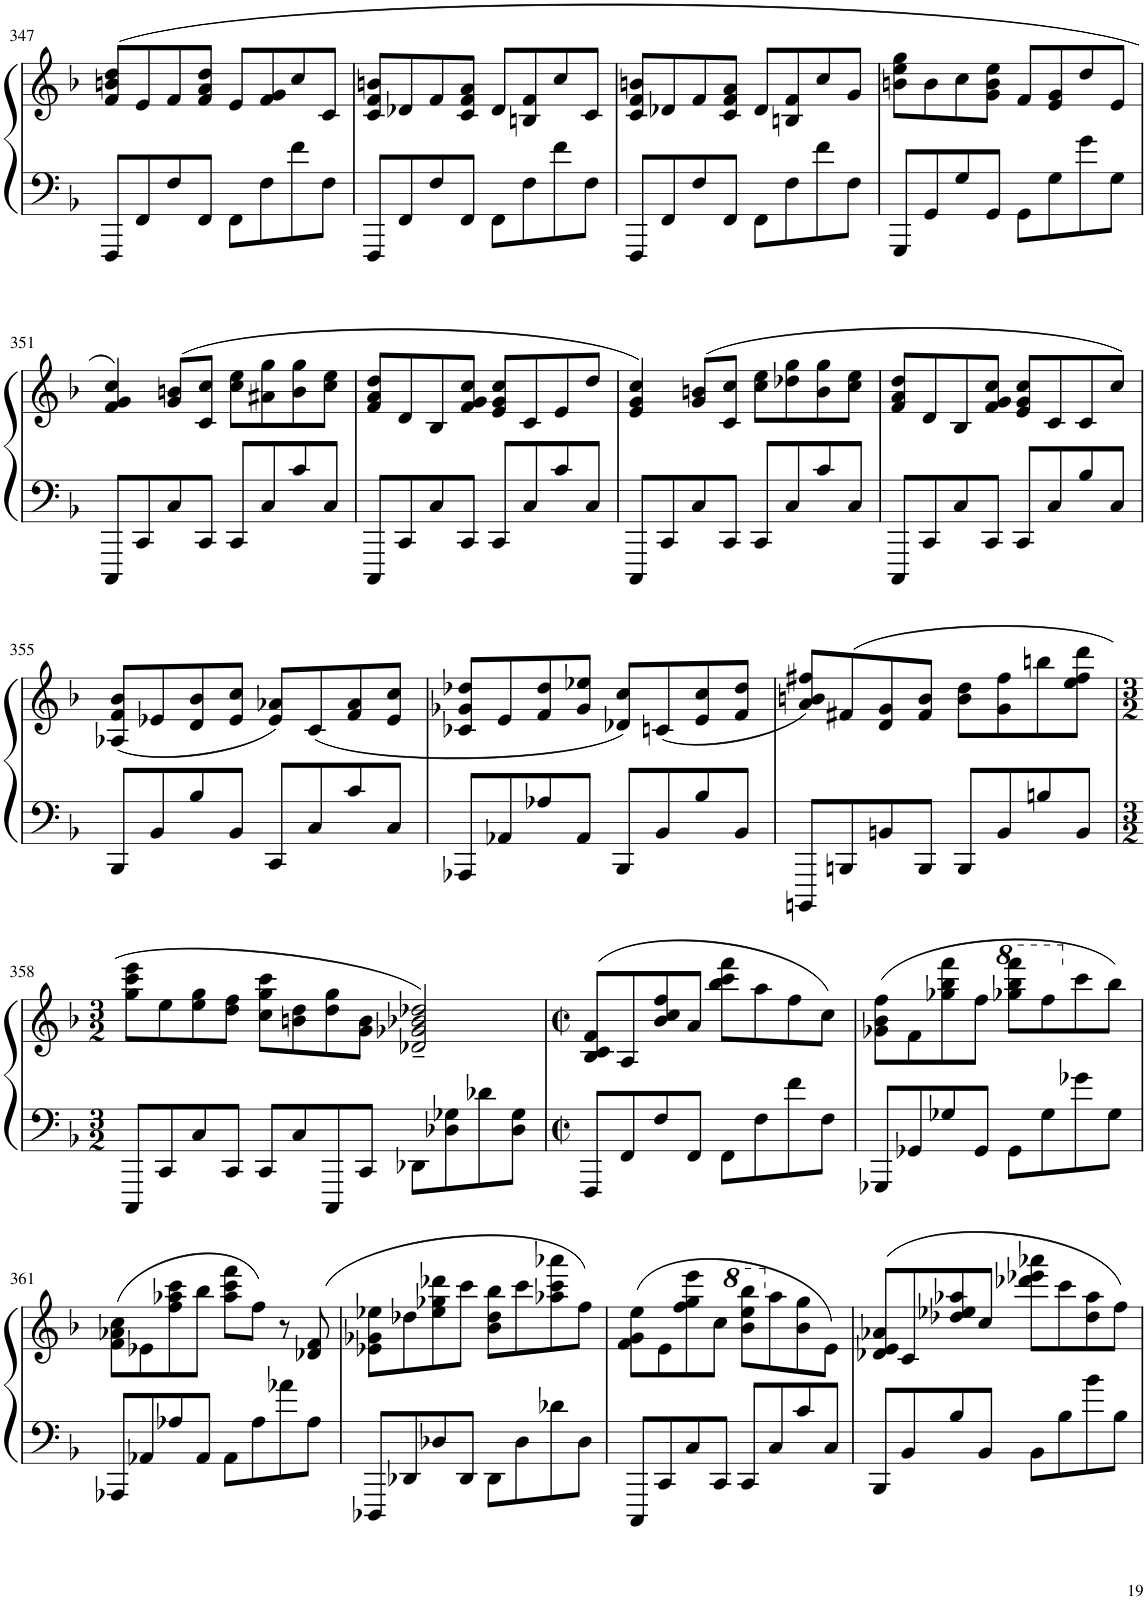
**kern	**kern
*part1	*part1
*staff2	*staff1
*I"Piano	*
*I'Pno.	*
!!LO:PB:g=z
*clefF4	*clefG2
*k[b-]	*k[b-]
*M2/2	*M2/2
*met(c|)	*met(c|)
=347	=347
8FFF/L	(8f/ 8bn/ 8dd/L
8FF/	8e/
8F/	8f/
8FF/J	8f/ 8a/ 8dd/J
8FF\L	8e/L
8F\	8f/ 8g/
8f\	8cc/
8F\J	8c/J
=348	=348
8FFF/L	8c/ 8f/ 8bn/L
8FF/	8d-X/
8F/	8f/
8FF/J	8c/ 8f/ 8a/J
8FF\L	8d-/L
8F\	8Bn/ 8f/
8f\	8cc/
8F\J	8c/J
=349	=349
8FFF/L	8c/ 8f/ 8bn/L
8FF/	8d-X/
8F/	8f/
8FF/J	8c/ 8f/ 8a/J
8FF\L	8d-/L
8F\	8Bn/ 8f/
8f\	8cc/
8F\J	8g/J
=350	=350
8GGG/L	8bn\ 8ee\ 8gg\L
8GG/	8b\
8G/	8cc\
8GG/J	8g\ 8b\ 8ee\J
8GG\L	8f/L
8G\	8e/ 8g/
8g\	8dd/
8G\J	8e/J
!!LO:LB:g=z
=351	=351
8CCC/L	4f/ 4g/ 4cc/)
8CC/	.
8C/	(8g/ 8bn/L
8CC/J	8c/ 8cc/J
8CC/L	8cc\ 8ee\L
8C/	8a#X\ 8gg\
8c/	8b\ 8gg\
8C/J	8cc\ 8ee\J
=352	=352
8CCC/L	8f/ 8a/ 8dd/L
8CC/	8d/
8C/	8B-/
8CC/J	8f/ 8g/ 8cc/J
8CC/L	8e/ 8g/ 8cc/L
8C/	8c/
8c/	8e/
8C/J	8dd/J
=353	=353
8CCC/L	4e/ 4g/ 4cc/)
8CC/	.
8C/	(8g/ 8bn/L
8CC/J	8c/ 8cc/J
8CC/L	8cc\ 8ee\L
8C/	8dd-X\ 8gg\
8c/	8b\ 8gg\
8C/J	8cc\ 8ee\J
=354	=354
8CCC/L	8f/ 8a/ 8dd/L
8CC/	8d/
8C/	8B-/
8CC/J	8f/ 8g/ 8cc/J
8CC/L	8e/ 8g/ 8cc/L
8C/	8c/
8B-/	8c/
8C/J	8cc/J)
!!LO:LB:g=z
=355	=355
8BBB-/L	(8A-X/ 8f/ 8b-/L
8BB-/	8e-X/
8B-/	8d/ 8b-/
8BB-/J	8e-/ 8cc/J
8CC/L	8e-/ 8a-X/L)
8C/	(8c/
8c/	8f/ 8a-/
8C/J	8e-/ 8cc/J
=356	=356
8AAA-X/L	8c-X/ 8g-X/ 8dd-X/L
8AA-X/	8e/
8A-X/	8f/ 8dd-/
8AA-/J	8g-/ 8ee-X/J
8BBB-/L	8d-X/ 8cc/L)
8BB-/	(8cn/
8B-/	8e/ 8cc/
8BB-/J	8f/ 8dd-/J
=357	=357
8BBBBn/L	8a/ 8bn/ 8ff#X/L)
8BBBn/	(8f#X/
8BBn/	8d/ 8g/
8BBB/J	8f#/ 8b/J
8BBB/L	8b\ 8dd\L
8BB/	8g\ 8ff#\
8Bn/	8bbn\
8BB/J	8ee\ 8ff#\ 8ddd\J
!!LO:LB:g=z
=358	=358
*M3/2	*M3/2
8CCC/L	8gg\ 8ccc\ 8eee\L
8CC/	8ee\
8C/	8ee\ 8gg\
8CC/J	8dd\ 8ff\J
8CC/L	8cc\ 8gg\ 8ccc\L
8C/	8bn\ 8dd\
8CCC/	8dd\ 8gg\
8CC/J	8g\ 8b\J
8DD-X\L	2d-X/~ 2g-X/~ 2b-X/~ 2dd-X/~)
8D-X\ 8G-X\	.
8d-X\	.
8D-\ 8G-\J	.
=359	=359
*M2/2	*M2/2
*met(c|)	*met(c|)
8FFF/L	(8B-/ 8c/ 8f/L
8FF/	8A/
8F/	8b-/ 8cc/ 8ff/
8FF/J	8a/J
8FF\L	8bb-\ 8ccc\ 8fff\L
8F\	8aa\
8f\	8ff\
8F\J	8cc\J)
=360	=360
8GGG-X/L	(8g-X\ 8b-\ 8ff\L
8GG-X/	8f\
8G-X/	8gg-X\ 8bb-\ 8fff\
8GG-/J	8ff\J
*	*8va
8GG-\L	8ggg-X\ 8bbb-\ 8ffff\L
8G-\	8fff\
*	*X8va
8g-X\	8ccc\
8G-\J	8bb-\J)
!!LO:LB:g=z
=361	=361
8AAA-X/L	(8f\ 8a-X\ 8cc\L
8AA-X/	8e-X\
8A-X/	8ff\ 8aa-X\ 8ccc\
8AA-/J	8bb-\J
8AA-\L	8aa-\ 8ccc\ 8fff\L
8A-\	8ff\J)
8a-X\	8r
8A-\J	(>8d-X/ 8f/
=362	=362
8DDD-X/L	8e-X\ 8g-X\ 8ee-X\L
8DD-X/	8dd-X\
8D-X/	8ee-\ 8gg-X\ 8ddd-X\
8DD-/J	8ccc\J
8DD-\L	8b-\ 8dd-\ 8bb-\L
8D-\	8ccc\
8d-X\	8aa-X\ 8ccc\ 8aaa-X\
8D-\J	8ff\J)
=363	=363
8CCC/L	(8f\ 8g\ 8ee\L
8CC/	8e\
8C/	8ff\ 8gg\ 8eee\
8CC/J	8cc\J
*	*8va
8CC/L	8bb-\ 8eee\ 8bbb-\L
*	*X8va
8C/	8aa\
8c/	8b-\ 8gg\
8C/J	8e\J)
=364	=364
8BBB-/L	(8d-X/ 8e/ 8a-X/L
8BB-/	8c/
8B-/	8dd-X/ 8ee-X/ 8aa-X/
8BB-/J	8cc/J
8BB-\L	8ddd-X\ 8eee-X\ 8aaa-X\L
8B-\	8ccc\
8b-\	8dd-\ 8aa-\
8B-\J	8ff\J)
=	=
*-	*-
